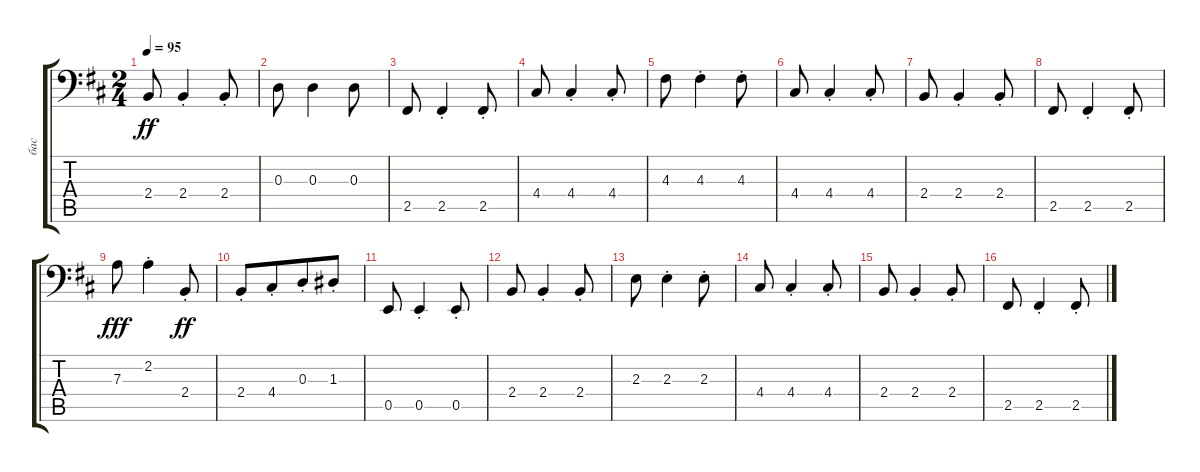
\track ("бас" "бас") {instrument electricbassfinger}
\staff {score tabs}
\tuning (D6 G2 D2 A1 E1 C-1) {hide}
\ts (2 4)
\tempo 95
\clef f4
\ks bminor
2.4.8{dy ff} 2.4{st}.4 2.4{st}.8 |
0.3.8 0.3.4 0.3.8 |
2.5.8 2.5{st}.4 2.5{st}.8 |
4.4.8 4.4{st}.4 4.4{st}.8 |
4.3.8 4.3{st}.4 4.3{st}.8 |
4.4.8 4.4{st}.4 4.4{st}.8 |
2.4.8 2.4{st}.4 2.4{st}.8 |
2.5.8 2.5{st}.4 2.5{st}.8 |
7.3.8{dy fff} 2.2{st}.4 2.4{st}.8{dy ff} |
2.4{st}.8 4.4{st}.8{beam merge} 0.3{st}.8 1.3{st}.8 |
0.5.8 0.5{st}.4 0.5{st}.8 |
2.4.8 2.4{st}.4 2.4{st}.8 |
2.3.8 2.3{st}.4 2.3{st}.8 |
4.4.8 4.4{st}.4 4.4{st}.8 |
2.4.8 2.4{st}.4 2.4{st}.8 |
2.5.8 2.5{st}.4 2.5{st}.8
